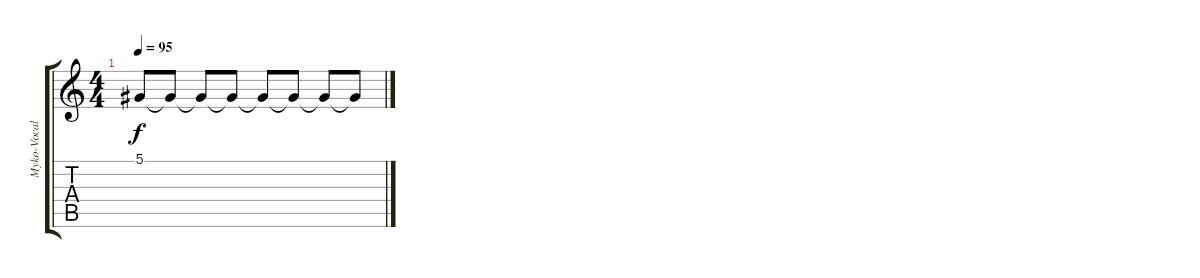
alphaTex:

\track ("Myko-Vocal" "Myko-Vocal") {instrument harmonica}
\staff {score tabs}
\tuning (Eb4 Bb3 Gb3 Db3 Ab2 Eb2) {hide}
\ts (4 4)
\tempo 95
\clef g2
\ks c
5.1.8{dy f} 5.1{t}.8 5.1{t}.8 5.1{t}.8 5.1{t}.8 5.1{t}.8 5.1{t}.8 5.1{t}.8
